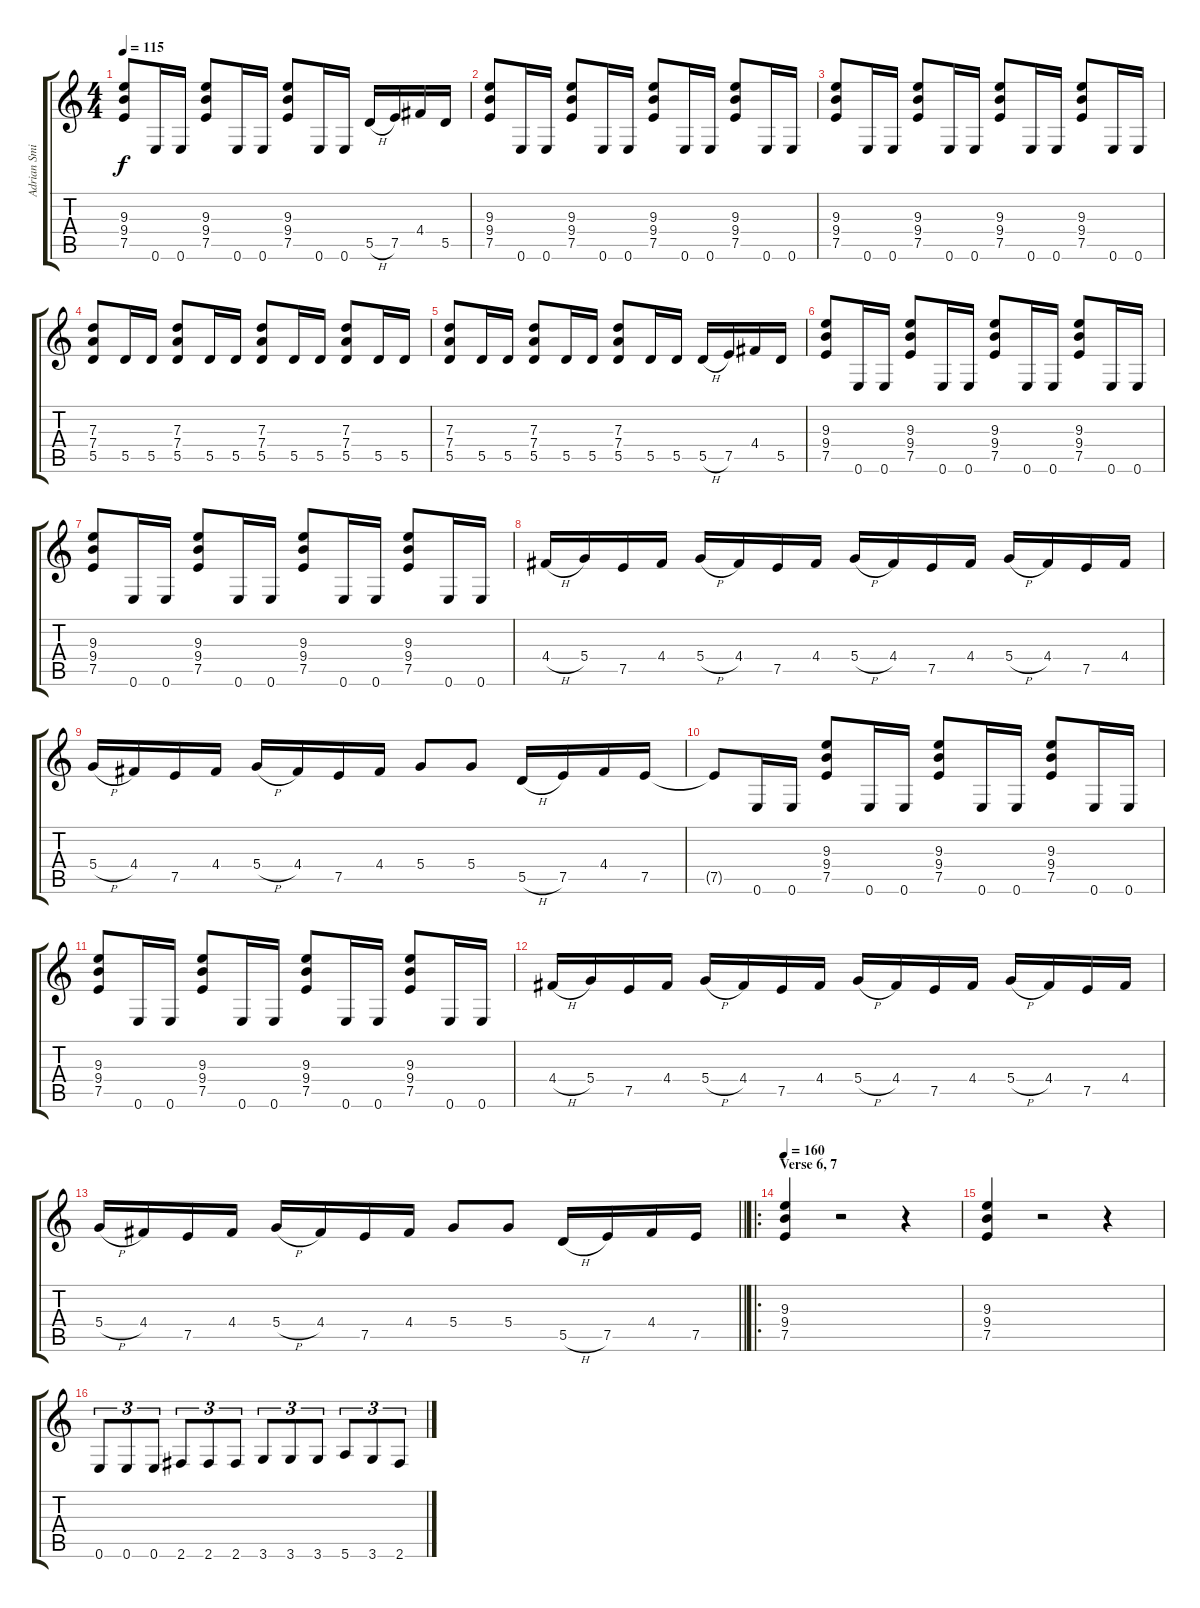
\track ("Adrian Smith" "Adrian Smi") {instrument distortionguitar}
\staff {score tabs}
\tuning (E4 B3 G3 D3 A2 E2) {hide}
\ts (4 4)
\tempo 115
\clef g2
\ks c
(9.3 9.4 7.5).8{dy f} 0.6.16 0.6.16 (9.3 9.4 7.5).8 0.6.16 0.6.16 (9.3 9.4 7.5).8 0.6.16 0.6.16 5.5{h}.16 7.5.16 4.4.16 5.5.16 |
(9.3 9.4 7.5).8 0.6.16 0.6.16 (9.3 9.4 7.5).8 0.6.16 0.6.16 (9.3 9.4 7.5).8 0.6.16 0.6.16 (9.3 9.4 7.5).8 0.6.16 0.6.16 |
(9.3 9.4 7.5).8 0.6.16 0.6.16 (9.3 9.4 7.5).8 0.6.16 0.6.16 (9.3 9.4 7.5).8 0.6.16 0.6.16 (9.3 9.4 7.5).8 0.6.16 0.6.16 |
(7.3 7.4 5.5).8 5.5.16 5.5.16 (7.3 7.4 5.5).8 5.5.16 5.5.16 (7.3 7.4 5.5).8 5.5.16 5.5.16 (7.3 7.4 5.5).8 5.5.16 5.5.16 |
(7.3 7.4 5.5).8 5.5.16 5.5.16 (7.3 7.4 5.5).8 5.5.16 5.5.16 (7.3 7.4 5.5).8 5.5.16 5.5.16 5.5{h}.16 7.5.16 4.4.16 5.5.16 |
(9.3 9.4 7.5).8 0.6.16 0.6.16 (9.3 9.4 7.5).8 0.6.16 0.6.16 (9.3 9.4 7.5).8 0.6.16 0.6.16 (9.3 9.4 7.5).8 0.6.16 0.6.16 |
(9.3 9.4 7.5).8 0.6.16 0.6.16 (9.3 9.4 7.5).8 0.6.16 0.6.16 (9.3 9.4 7.5).8 0.6.16 0.6.16 (9.3 9.4 7.5).8 0.6.16 0.6.16 |
4.4{h}.16 5.4.16 7.5.16 4.4.16 5.4{h}.16 4.4.16 7.5.16 4.4.16 5.4{h}.16 4.4.16 7.5.16 4.4.16 5.4{h}.16 4.4.16 7.5.16 4.4.16 |
5.4{h}.16 4.4.16 7.5.16 4.4.16 5.4{h}.16 4.4.16 7.5.16 4.4.16 5.4.8 5.4.8 5.5{h}.16 7.5.16 4.4.16 7.5.16 |
7.5{t}.8 0.6.16 0.6.16 (9.3 9.4 7.5).8 0.6.16 0.6.16 (9.3 9.4 7.5).8 0.6.16 0.6.16 (9.3 9.4 7.5).8 0.6.16 0.6.16 |
(9.3 9.4 7.5).8 0.6.16 0.6.16 (9.3 9.4 7.5).8 0.6.16 0.6.16 (9.3 9.4 7.5).8 0.6.16 0.6.16 (9.3 9.4 7.5).8 0.6.16 0.6.16 |
4.4{h}.16 5.4.16 7.5.16 4.4.16 5.4{h}.16 4.4.16 7.5.16 4.4.16 5.4{h}.16 4.4.16 7.5.16 4.4.16 5.4{h}.16 4.4.16 7.5.16 4.4.16 |
\barLineRight lightlight
5.4{h}.16 4.4.16 7.5.16 4.4.16 5.4{h}.16 4.4.16 7.5.16 4.4.16 5.4.8 5.4.8 5.5{h}.16 7.5.16 4.4.16 7.5.16 |
\ro
\section ("" "Verse 6, 7")
\tempo 160
(9.3 9.4 7.5).4 r.2 r.4 |
(9.3 9.4 7.5).4 r.2 r.4 |
0.6.8{tu (3 2)} 0.6.8{tu (3 2)} 0.6.8{tu (3 2)} 2.6.8{tu (3 2)} 2.6.8{tu (3 2)} 2.6.8{tu (3 2)} 3.6.8{tu (3 2)} 3.6.8{tu (3 2)} 3.6.8{tu (3 2)} 5.6.8{tu (3 2)} 3.6.8{tu (3 2)} 2.6.8{tu (3 2)}
